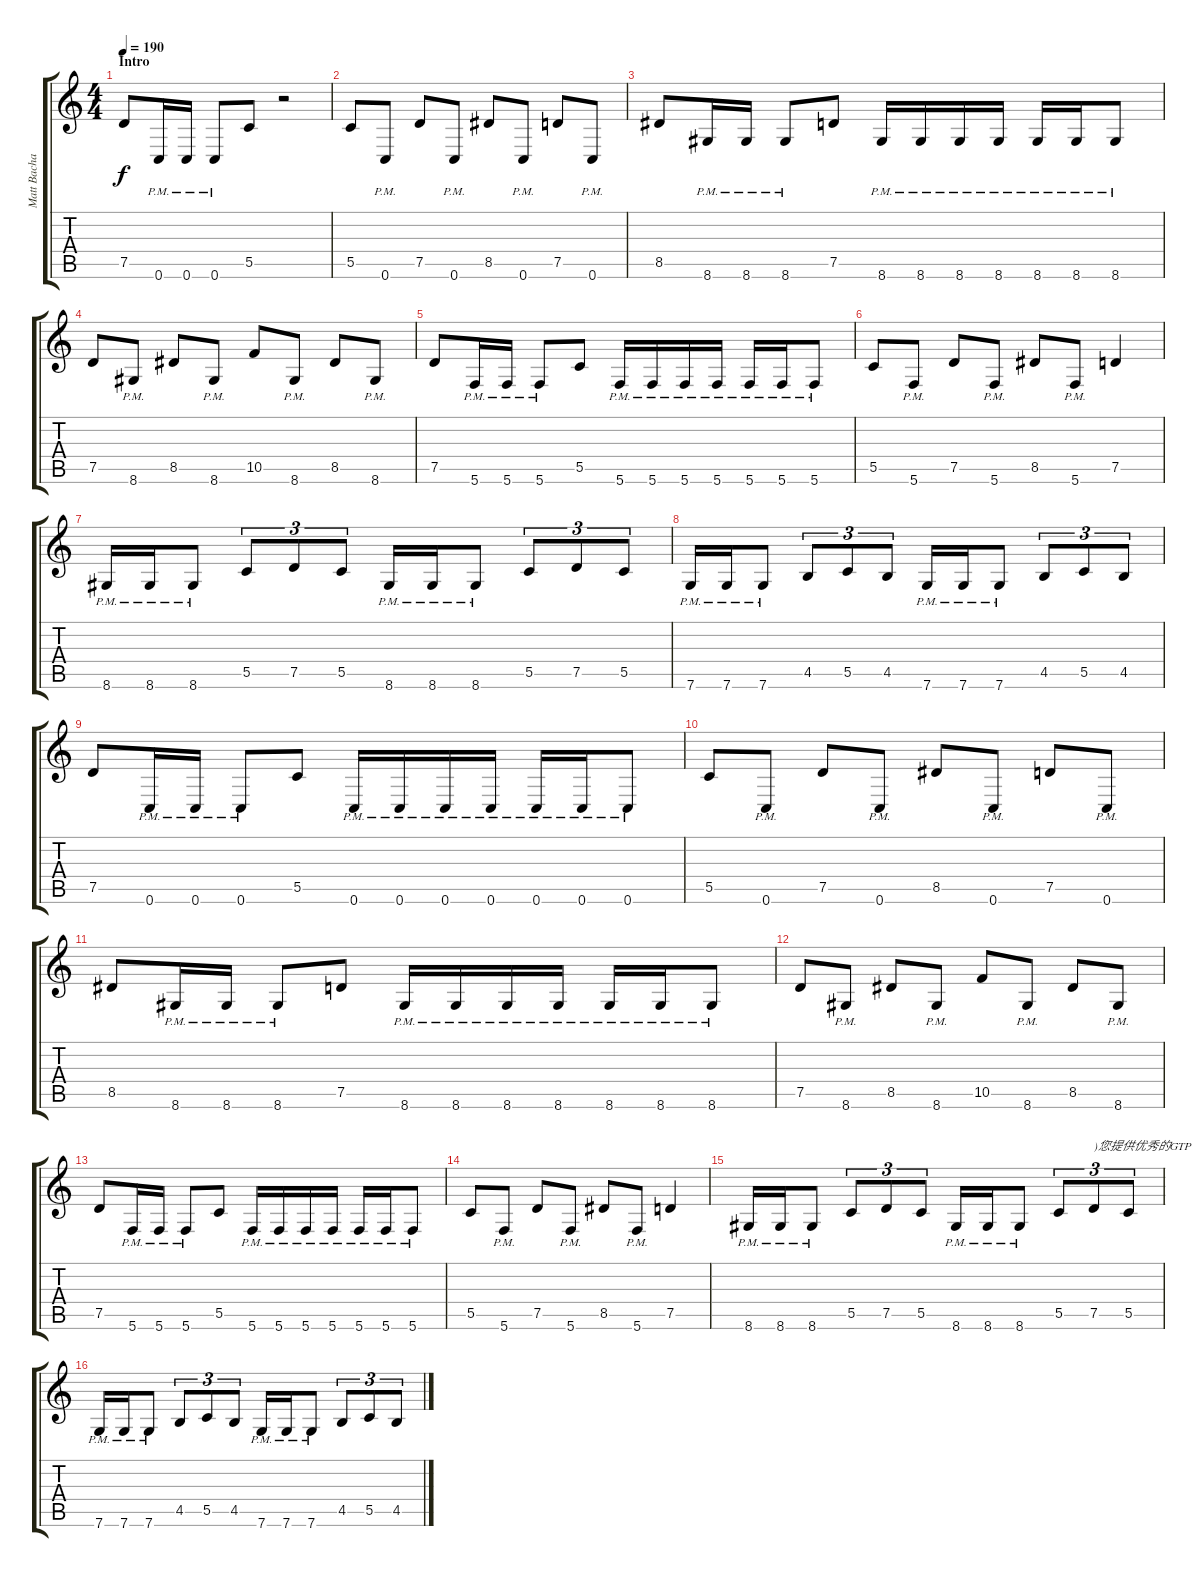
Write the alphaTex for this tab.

\track ("Matt Bachand" "Matt Bacha") {instrument distortionguitar}
\staff {score tabs}
\tuning (D4 A3 F3 C3 G2 C2) {hide}
\ts (4 4)
\section ("" "Intro")
\tempo 190
\clef g2
\ks c
7.5.8{dy f instrument distortionguitar} 0.6{pm}.16 0.6{pm}.16 0.6{pm}.8 5.5.8 r.2 |
5.5.8 0.6{pm}.8 7.5.8 0.6{pm}.8 8.5.8 0.6{pm}.8 7.5.8 0.6{pm}.8 |
8.5.8 8.6{pm}.16 8.6{pm}.16 8.6{pm}.8 7.5.8 8.6{pm}.16 8.6{pm}.16 8.6{pm}.16 8.6{pm}.16 8.6{pm}.16 8.6{pm}.16 8.6{pm}.8 |
7.5.8 8.6{pm}.8 8.5.8 8.6{pm}.8 10.5.8 8.6{pm}.8 8.5.8 8.6{pm}.8 |
7.5.8 5.6{pm}.16 5.6{pm}.16 5.6{pm}.8 5.5.8 5.6{pm}.16 5.6{pm}.16 5.6{pm}.16 5.6{pm}.16 5.6{pm}.16 5.6{pm}.16 5.6{pm}.8 |
5.5.8 5.6{pm}.8 7.5.8 5.6{pm}.8 8.5.8 5.6{pm}.8 7.5.4 |
8.6{pm}.16 8.6{pm}.16 8.6{pm}.8 5.5.8{tu (3 2)} 7.5.8{tu (3 2)} 5.5.8{tu (3 2)} 8.6{pm}.16 8.6{pm}.16 8.6{pm}.8 5.5.8{tu (3 2)} 7.5.8{tu (3 2)} 5.5.8{tu (3 2)} |
7.6{pm}.16 7.6{pm}.16 7.6{pm}.8 4.5.8{tu (3 2)} 5.5.8{tu (3 2)} 4.5.8{tu (3 2)} 7.6{pm}.16 7.6{pm}.16 7.6{pm}.8 4.5.8{tu (3 2)} 5.5.8{tu (3 2)} 4.5.8{tu (3 2)} |
7.5.8 0.6{pm}.16 0.6{pm}.16 0.6{pm}.8 5.5.8 0.6{pm}.16 0.6{pm}.16 0.6{pm}.16 0.6{pm}.16 0.6{pm}.16 0.6{pm}.16 0.6{pm}.8 |
5.5.8 0.6{pm}.8 7.5.8 0.6{pm}.8 8.5.8 0.6{pm}.8 7.5.8 0.6{pm}.8 |
8.5.8 8.6{pm}.16 8.6{pm}.16 8.6{pm}.8 7.5.8 8.6{pm}.16 8.6{pm}.16 8.6{pm}.16 8.6{pm}.16 8.6{pm}.16 8.6{pm}.16 8.6{pm}.8 |
7.5.8 8.6{pm}.8 8.5.8 8.6{pm}.8 10.5.8 8.6{pm}.8 8.5.8 8.6{pm}.8 |
7.5.8 5.6{pm}.16 5.6{pm}.16 5.6{pm}.8 5.5.8 5.6{pm}.16 5.6{pm}.16 5.6{pm}.16 5.6{pm}.16 5.6{pm}.16 5.6{pm}.16 5.6{pm}.8 |
5.5.8 5.6{pm}.8 7.5.8 5.6{pm}.8 8.5.8 5.6{pm}.8 7.5.4 |
8.6{pm}.16 8.6{pm}.16 8.6{pm}.8 5.5.8{tu (3 2)} 7.5.8{tu (3 2)} 5.5.8{tu (3 2)} 8.6{pm}.16 8.6{pm}.16 8.6{pm}.8 5.5.8{tu (3 2)} 7.5.8{tu (3 2) txt ")您提供优秀的GTP"} 5.5.8{tu (3 2)} |
7.6{pm}.16 7.6{pm}.16 7.6{pm}.8 4.5.8{tu (3 2)} 5.5.8{tu (3 2)} 4.5.8{tu (3 2)} 7.6{pm}.16 7.6{pm}.16 7.6{pm}.8 4.5.8{tu (3 2)} 5.5.8{tu (3 2)} 4.5.8{tu (3 2)}
